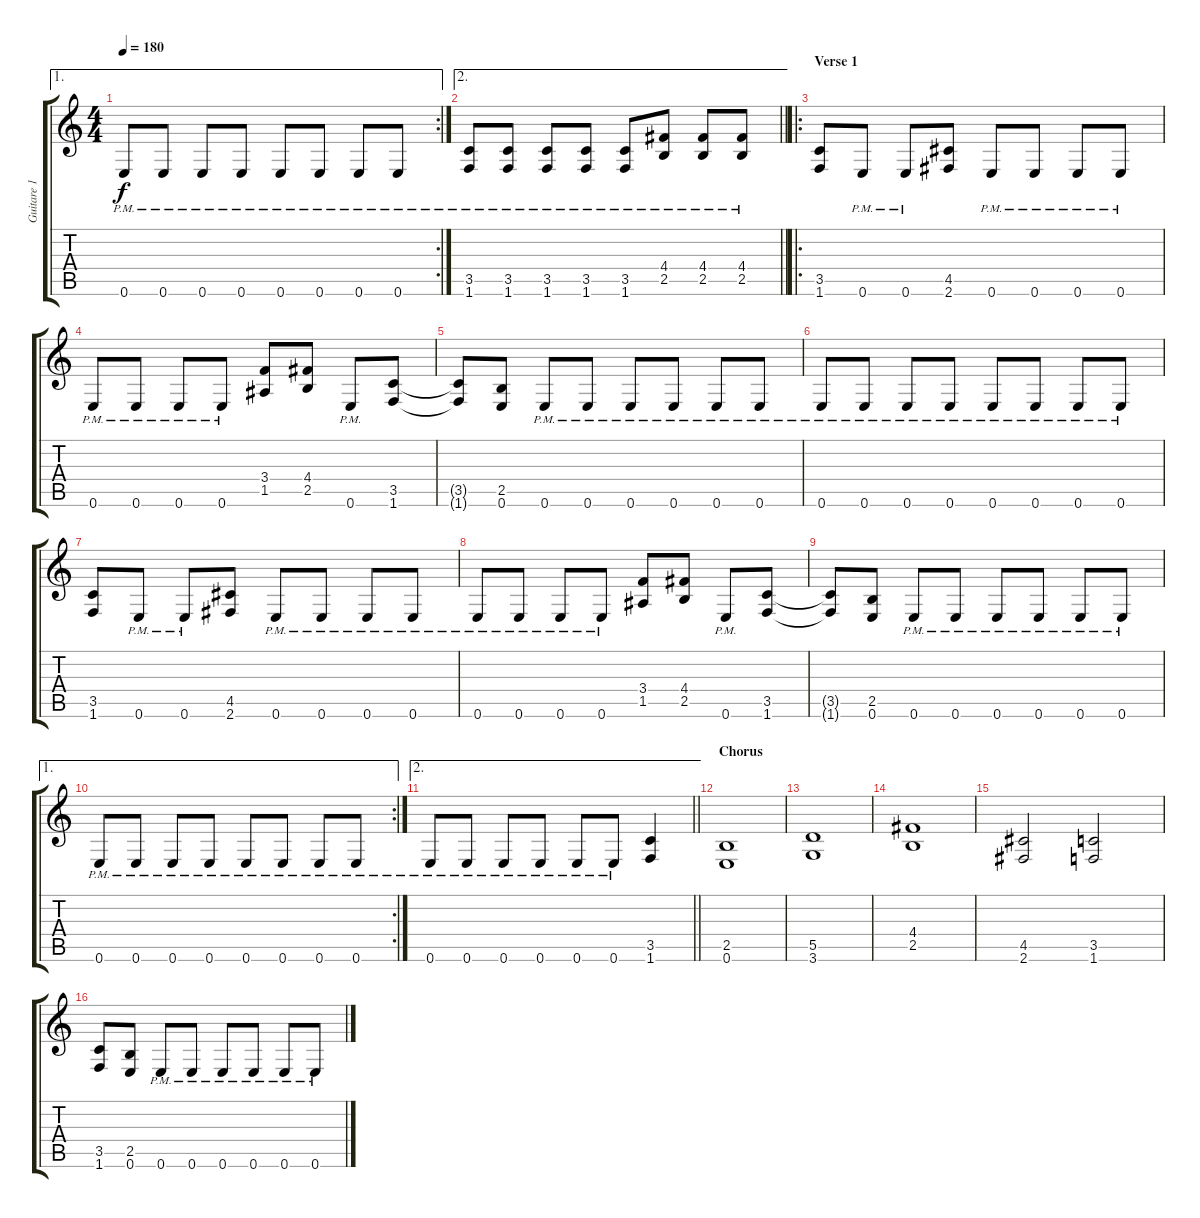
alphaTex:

\track ("Guitare 1" "Guitare 1") {instrument distortionguitar}
\staff {score tabs}
\tuning (E4 B3 G3 D3 A2 E2) {hide}
\ae 1
\rc 2
\ts (4 4)
\tempo 180
\clef g2
\ks c
0.6{pm}.8{dy f} 0.6{pm}.8 0.6{pm}.8 0.6{pm}.8 0.6{pm}.8 0.6{pm}.8 0.6{pm}.8 0.6{pm}.8 |
\ae 2
\barLineRight lightlight
(3.5{pm} 1.6{pm}).8 (3.5{pm} 1.6{pm}).8 (3.5{pm} 1.6{pm}).8 (3.5{pm} 1.6{pm}).8 (3.5{pm} 1.6{pm}).8 (4.4{pm} 2.5{pm}).8 (4.4{pm} 2.5{pm}).8 (4.4{pm} 2.5{pm}).8 |
\ro
\section ("" "Verse 1")
(3.5 1.6).8 0.6{pm}.8 0.6{pm}.8 (4.5 2.6).8 0.6{pm}.8 0.6{pm}.8 0.6{pm}.8 0.6{pm}.8 |
0.6{pm}.8 0.6{pm}.8 0.6{pm}.8 0.6{pm}.8 (3.4 1.5).8 (4.4 2.5).8 0.6{pm}.8 (3.5 1.6).8 |
(3.5{t} 1.6{t}).8 (2.5 0.6).8 0.6{pm}.8 0.6{pm}.8 0.6{pm}.8 0.6{pm}.8 0.6{pm}.8 0.6{pm}.8 |
0.6{pm}.8 0.6{pm}.8 0.6{pm}.8 0.6{pm}.8 0.6{pm}.8 0.6{pm}.8 0.6{pm}.8 0.6{pm}.8 |
(3.5 1.6).8 0.6{pm}.8 0.6{pm}.8 (4.5 2.6).8 0.6{pm}.8 0.6{pm}.8 0.6{pm}.8 0.6{pm}.8 |
0.6{pm}.8 0.6{pm}.8 0.6{pm}.8 0.6{pm}.8 (3.4 1.5).8 (4.4 2.5).8 0.6{pm}.8 (3.5 1.6).8 |
(3.5{t} 1.6{t}).8 (2.5 0.6).8 0.6{pm}.8 0.6{pm}.8 0.6{pm}.8 0.6{pm}.8 0.6{pm}.8 0.6{pm}.8 |
\ae 1
\rc 2
0.6{pm}.8 0.6{pm}.8 0.6{pm}.8 0.6{pm}.8 0.6{pm}.8 0.6{pm}.8 0.6{pm}.8 0.6{pm}.8 |
\ae 2
\barLineRight lightlight
0.6{pm}.8 0.6{pm}.8 0.6{pm}.8 0.6{pm}.8 0.6{pm}.8 0.6{pm}.8 (3.5 1.6).4 |
\section ("" "Chorus")
(2.5 0.6).1 |
(5.5 3.6).1 |
(4.4 2.5).1 |
(4.5 2.6).2 (3.5 1.6).2 |
(3.5 1.6).8 (2.5 0.6).8 0.6{pm}.8 0.6{pm}.8 0.6{pm}.8 0.6{pm}.8 0.6{pm}.8 0.6{pm}.8
